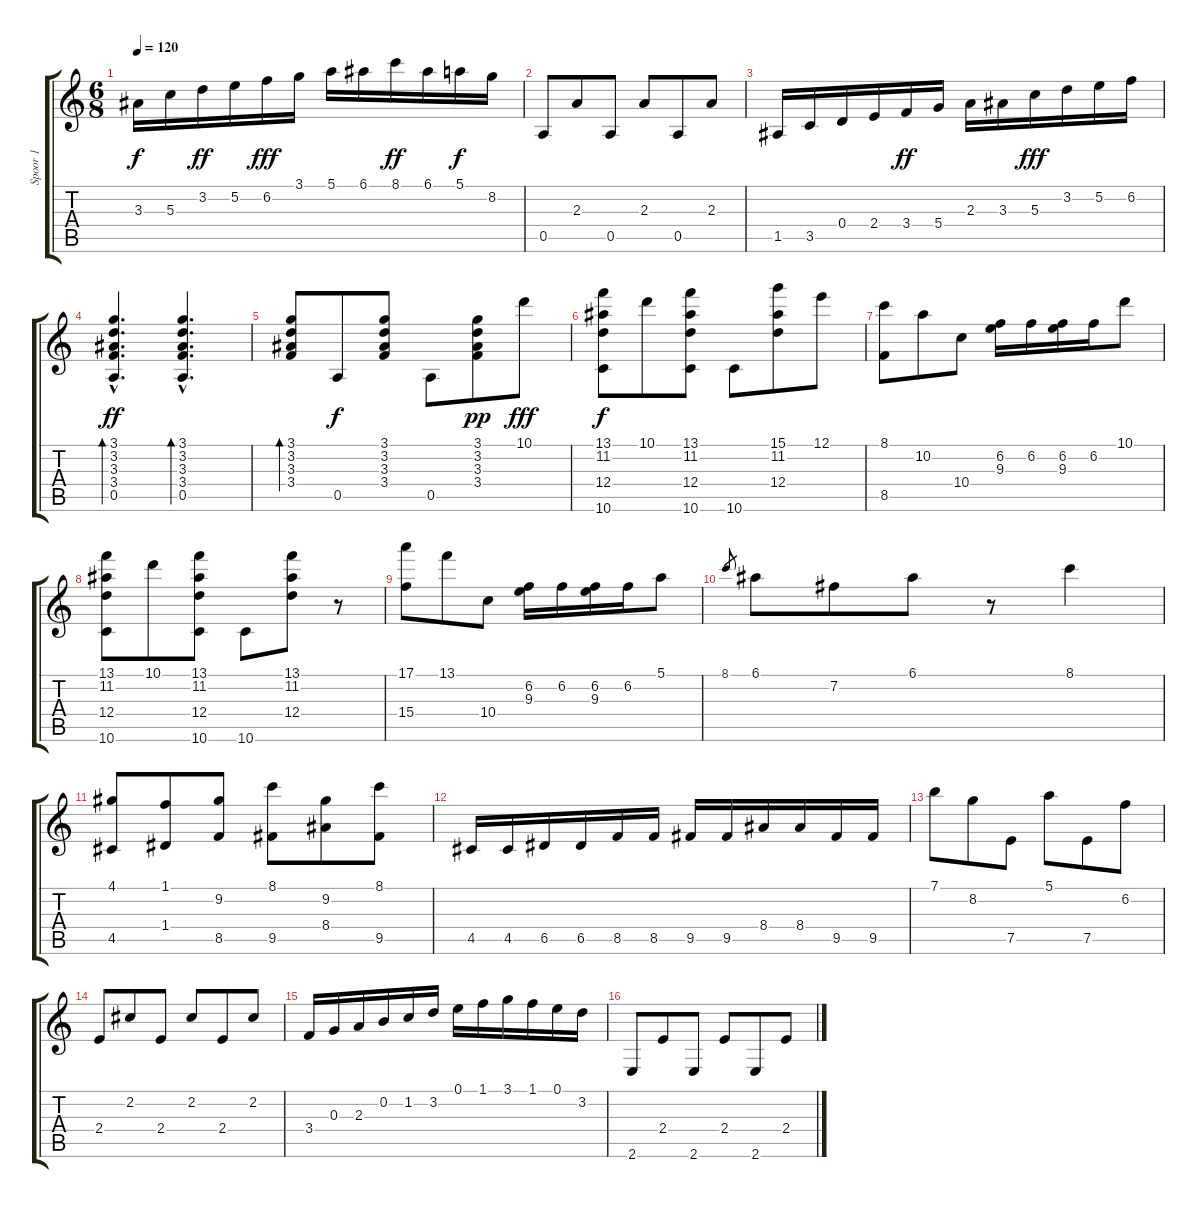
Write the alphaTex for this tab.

\track ("Spoor 1" "Spoor 1") {instrument acousticguitarnylon}
\staff {score tabs}
\tuning (E4 B3 G3 D3 A2 D2) {hide}
\ts (6 8)
\tempo 120
\clef g2
\ks c
3.3.16{dy f} 5.3.16 3.2.16{dy ff} 5.2.16 6.2.16{dy fff} 3.1.16 5.1.16 6.1.16 8.1.16{dy ff} 6.1.16 5.1.16{dy f} 8.2.16 |
0.5.8 2.3.8 0.5.8 2.3.8 0.5.8 2.3.8 |
1.5.16 3.5.16 0.4.16 2.4.16 3.4.16{dy ff} 5.4.16 2.3.16 3.3.16 5.3.16{dy fff} 3.2.16 5.2.16 6.2.16 |
(3.1{hac} 3.2{hac} 3.3{hac} 3.4{hac} 0.5{hac}).4{d bd 120 dy ff} (3.1{hac} 3.2{hac} 3.3{hac} 3.4{hac} 0.5{hac}).4{d bd 120} |
(3.1 3.2 3.3 3.4).8{bd 120} 0.5.8{dy f} (3.1 3.2 3.3 3.4).8 0.5.8 (3.1 3.2 3.3 3.4).8{dy pp} 10.1.8{dy fff} |
(13.1 11.2 12.4 10.6).8{dy f} 10.1.8 (13.1 11.2 12.4 10.6).8 10.6.8 (15.1 11.2 12.4).8 12.1.8 |
(8.1 8.5).8 10.2.8 10.4.8 (6.2 9.3).16 6.2.16 (6.2 9.3).16 6.2.16 10.1.8 |
(13.1 11.2 12.4 10.6).8 10.1.8 (13.1 11.2 12.4 10.6).8 10.6.8 (13.1 11.2 12.4).8 r.8 |
(17.1 15.4).8 13.1.8 10.4.8 (6.2 9.3).16 6.2.16 (6.2 9.3).16 6.2.16 5.1.8 |
8.1.8{gr} 6.1.8 7.2.8 6.1.8 r.8 8.1.4 |
(4.1 4.5).8 (1.1 1.4).8 (9.2 8.5).8 (8.1 9.5).8 (9.2 8.4).8 (8.1 9.5).8 |
4.5.16 4.5.16 6.5.16 6.5.16 8.5.16 8.5.16 9.5.16 9.5.16 8.4.16 8.4.16 9.5.16 9.5.16 |
7.1.8 8.2.8 7.5.8 5.1.8 7.5.8 6.2.8 |
2.4.8 2.2.8 2.4.8 2.2.8 2.4.8 2.2.8 |
3.4.16 0.3.16 2.3.16 0.2.16 1.2.16 3.2.16 0.1.16 1.1.16 3.1.16 1.1.16 0.1.16 3.2.16 |
2.6.8 2.4.8 2.6.8 2.4.8 2.6.8 2.4.8
